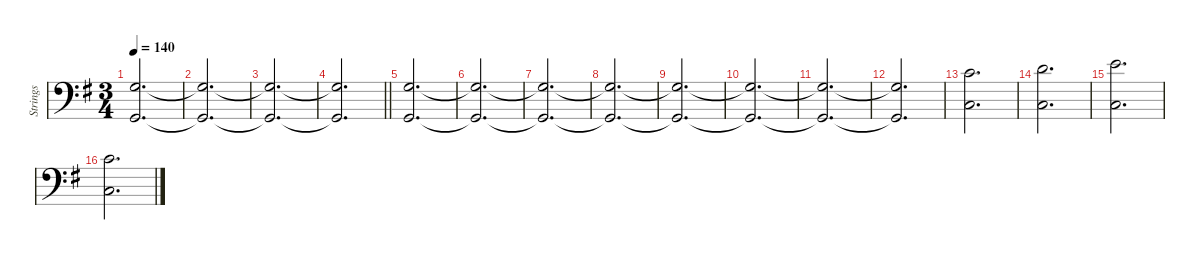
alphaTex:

\defaultSystemsLayout 8
\hideDynamics
\bracketExtendMode groupsimilarinstruments
\firstSystemTrackNameMode fullname
\otherSystemsTrackNameOrientation horizontal
\track ("Strings" "vln.") {defaultSystemsLayout 16 instrument stringensemble1}
\staff {score}
\tuning (E4 B3 G3 D3 A2 E2)
\ts (3 4)
\tempo 140
\clef f4
\ks g
(5.4{t acc forcenatural} 3.6{t acc forcenatural}).2{d dy f beam Up} |
(5.4{t acc forcenatural} 3.6{t acc forcenatural}).2{d beam Up} |
(5.4{t acc forcenatural} 3.6{t acc forcenatural}).2{d beam Up} |
\barLineRight lightlight
(5.4{t acc forcenatural} 3.6{t acc forcenatural}).2{d beam Up} |
(5.4{acc forcenatural} 3.6{acc forcenatural}).2{d dy mf beam Up} |
(5.4{t acc forcenatural} 3.6{t acc forcenatural}).2{d dy f beam Up} |
(5.4{t acc forcenatural} 3.6{t acc forcenatural}).2{d beam Up} |
(5.4{t acc forcenatural} 3.6{t acc forcenatural}).2{d beam Up} |
(5.4{t acc forcenatural} 3.6{t acc forcenatural}).2{d beam Up} |
(5.4{t acc forcenatural} 3.6{t acc forcenatural}).2{d beam Up} |
(5.4{t acc forcenatural} 3.6{t acc forcenatural}).2{d beam Up} |
(5.4{t acc forcenatural} 3.6{t acc forcenatural}).2{d beam Up} |
(5.3{acc forcenatural} 3.5{acc forcenatural}).2{d beam Down} |
(7.3{acc forcenatural} 3.5{acc forcenatural}).2{d beam Down} |
(9.3{acc forcenatural} 3.5{acc forcenatural}).2{d beam Down} |
(5.3{acc forcenatural} 3.5{acc forcenatural}).2{d beam Down}
